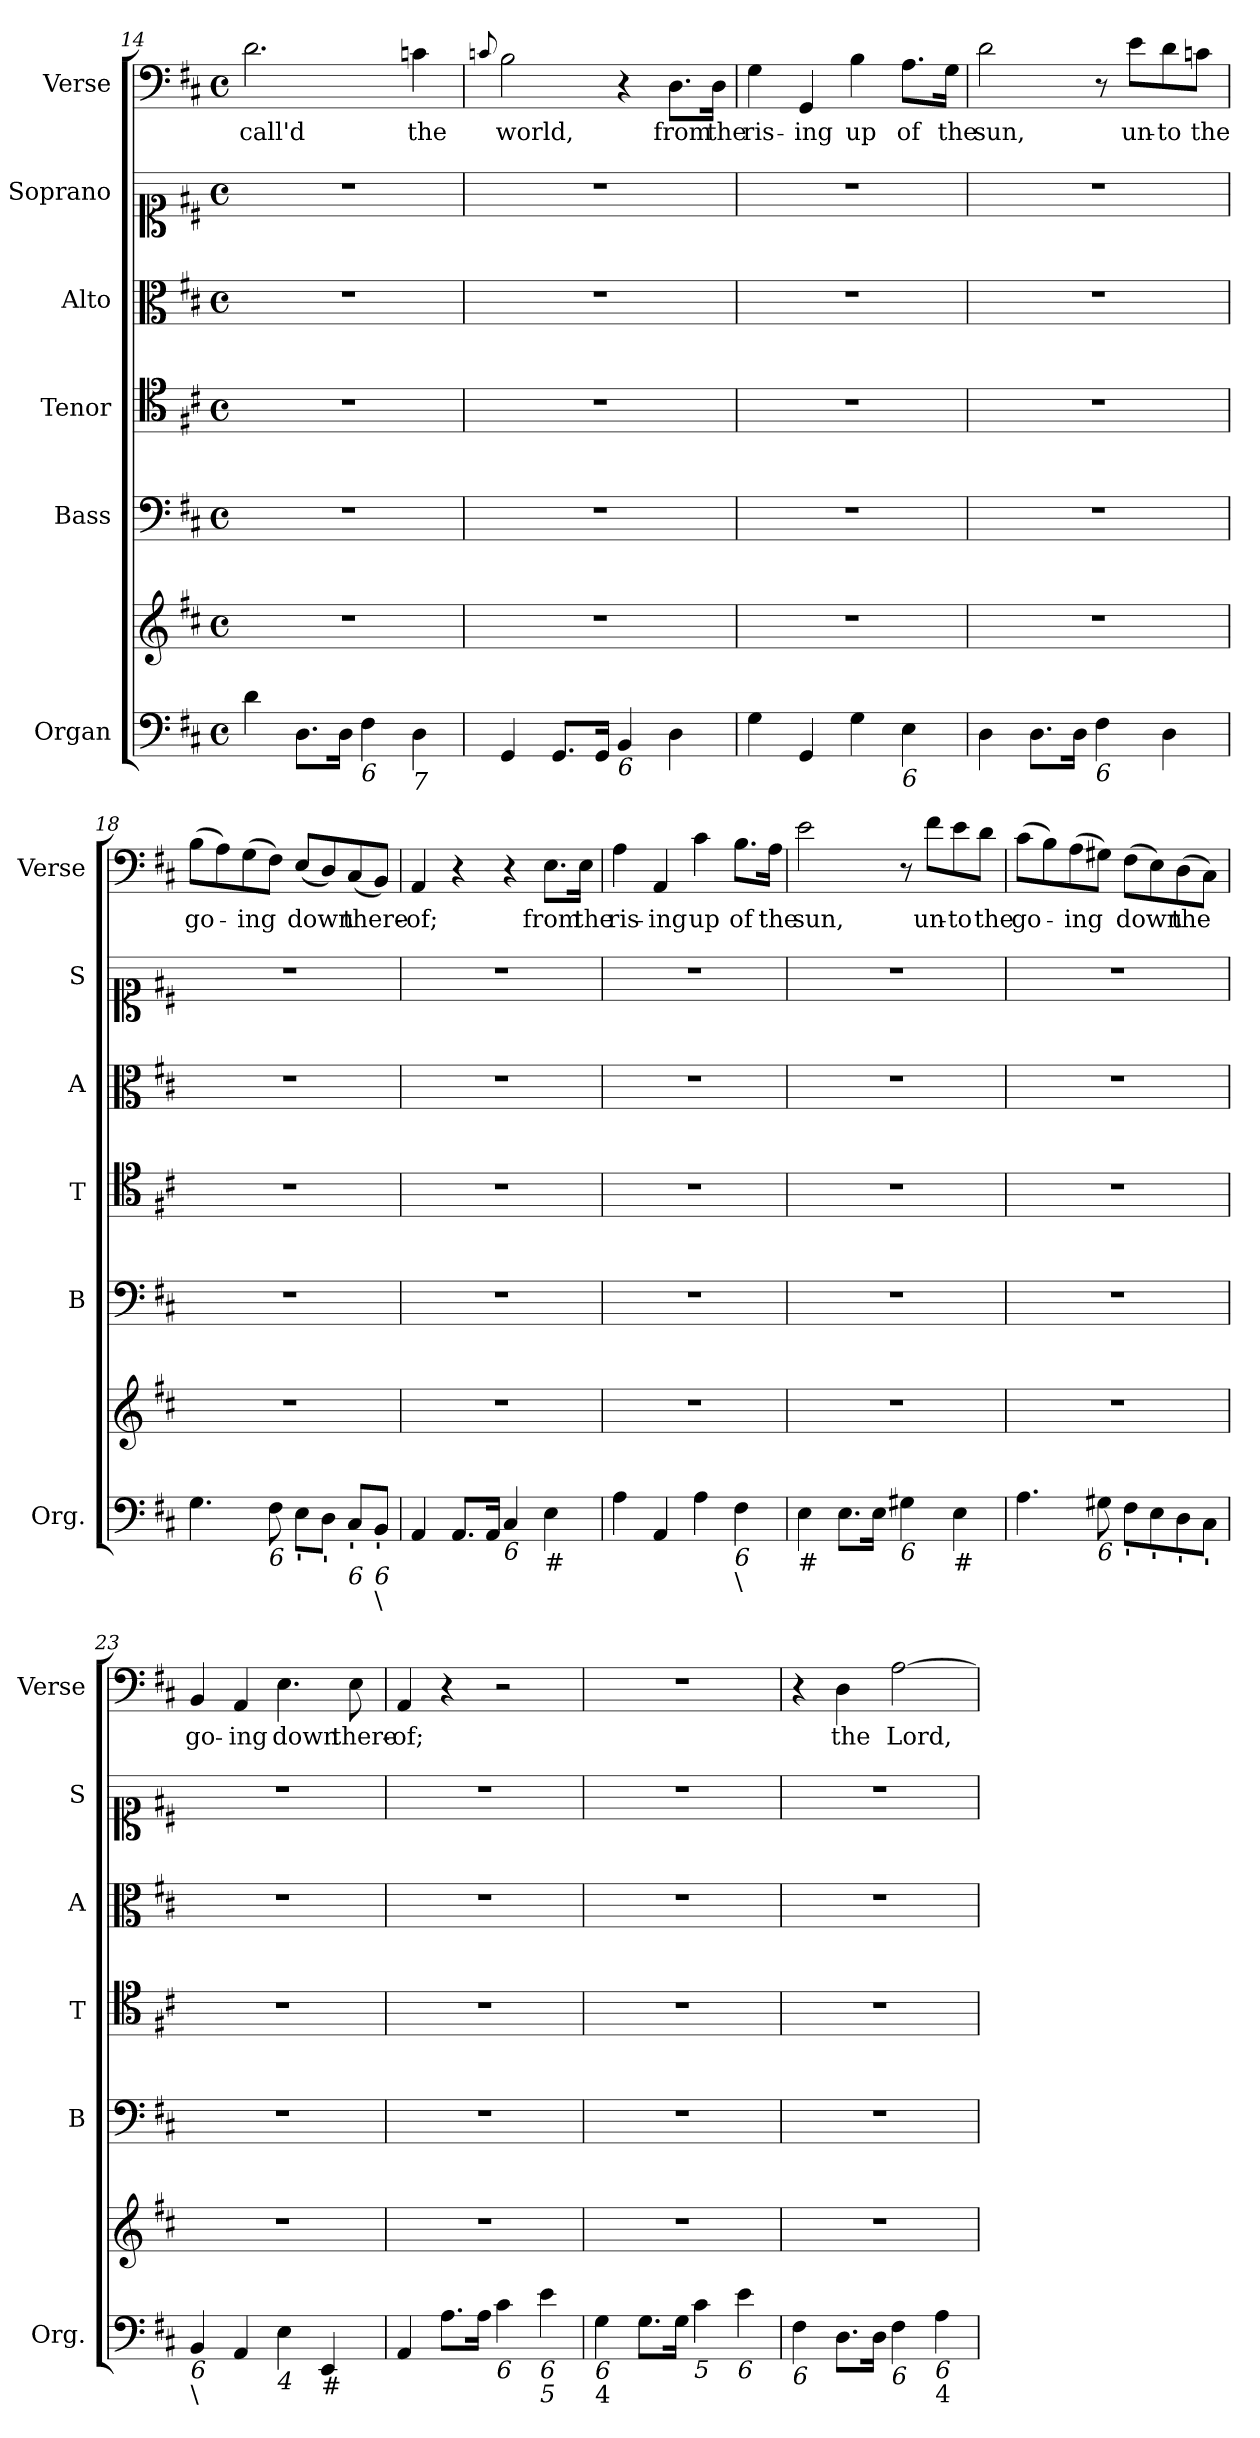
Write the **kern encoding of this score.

**kern	**kern	**kern	**kern	**kern	**kern	**kern	**text
*part6	*part6	*part5	*part4	*part3	*part2	*part1	*part1
*staff7	*staff6	*staff5	*staff4	*staff3	*staff2	*staff1	*staff1
*I"Organ	*	*I"Bass	*I"Tenor	*I"Alto	*I"Soprano	*I"Verse	*
*I'Org.	*	*I'B	*I'T	*I'A	*I'S	*I'Verse	*
*clefF4	*clefG2	*clefF4	*clefC4	*clefC3	*clefC1	*clefF4	*
*k[f#c#]	*k[f#c#]	*k[f#c#]	*k[f#c#]	*k[f#c#]	*k[f#c#]	*k[f#c#]	*
*D:	*D:	*D:	*D:	*D:	*D:	*D:	*
*M4/4	*M4/4	*M4/4	*M4/4	*M4/4	*M4/4	*M4/4	*
*met(c)	*met(c)	*met(c)	*met(c)	*met(c)	*met(c)	*met(c)	*
=14	=14	=14	=14	=14	=14	=14	=14
!	!	!	!	!	!	!	!LO:LY:b
4d\	1r	1r	1r	1r	1r	2.d\	call'd
8.D\L	.	.	.	.	.	.	.
16D\Jk	.	.	.	.	.	.	.
!LO:TX:b:i:t=6	!	!	!	!	!	!	!
4F#\	.	.	.	.	.	.	.
!LO:TX:b:i:t=7	!	!	!	!	!	!	!
!	!	!	!	!	!	!	!LO:LY:b
4D\	.	.	.	.	.	4cn\	the
=15	=15	=15	=15	=15	=15	=15	=15
.	.	.	.	.	.	8qqcn/	.
!	!	!	!	!	!	!	!LO:LY:b
4GG/	1r	1r	1r	1r	1r	2B\	world,
8.GG/L	.	.	.	.	.	.	.
16GG/Jk	.	.	.	.	.	.	.
!LO:TX:b:i:t=6	!	!	!	!	!	!	!
4BB/	.	.	.	.	.	4r	.
!	!	!	!	!	!	!	!LO:LY:b
4D\	.	.	.	.	.	8.D\L	from
!	!	!	!	!	!	!	!LO:LY:b
.	.	.	.	.	.	16D\Jk	the
!!LO:LB:g=z
=16	=16	=16	=16	=16	=16	=16	=16
!	!	!	!	!	!	!	!LO:LY:b
4G\	1r	1r	1r	1r	1r	4G\	ris-
!	!	!	!	!	!	!	!LO:LY:b
4GG/	.	.	.	.	.	4GG/	-ing
!	!	!	!	!	!	!	!LO:LY:b
4G\	.	.	.	.	.	4B\	up
!LO:TX:b:i:t=6	!	!	!	!	!	!	!
!	!	!	!	!	!	!	!LO:LY:b
4E\	.	.	.	.	.	8.A\L	of
!	!	!	!	!	!	!	!LO:LY:b
.	.	.	.	.	.	16G\Jk	the
=17	=17	=17	=17	=17	=17	=17	=17
!	!	!	!	!	!	!	!LO:LY:b
4D\	1r	1r	1r	1r	1r	2d\	sun,
8.D\L	.	.	.	.	.	.	.
16D\Jk	.	.	.	.	.	.	.
!LO:TX:b:i:t=6	!	!	!	!	!	!	!
4F#\	.	.	.	.	.	8r	.
!	!	!	!	!	!	!	!LO:LY:b
.	.	.	.	.	.	8e\L	un-
!	!	!	!	!	!	!	!LO:LY:b
4D\	.	.	.	.	.	8d\	-to
!	!	!	!	!	!	!	!LO:LY:b
.	.	.	.	.	.	8cn\J	the
=18	=18	=18	=18	=18	=18	=18	=18
!	!	!	!	!	!	!	!LO:LY:b
4.G\	1r	1r	1r	1r	1r	(>8B\L	go-
.	.	.	.	.	.	8A\)	.
!	!	!	!	!	!	!	!LO:LY:b
.	.	.	.	.	.	(>8G\	-ing
!LO:TX:b:i:t=6	!	!	!	!	!	!	!
8F#\	.	.	.	.	.	8F#\J)	.
!LO:TX:b:B:t='	!	!	!	!	!	!	!
!	!	!	!	!	!	!	!LO:LY:b
8E\L	.	.	.	.	.	(<8E/L	down
!LO:TX:b:B:t='	!	!	!	!	!	!	!
8D\J	.	.	.	.	.	8D/)	.
!LO:TX:b:B:t='	!	!	!	!	!	!	!
!LO:TX:b:i:t=6	!	!	!	!	!	!	!
!	!	!	!	!	!	!	!LO:LY:b
8C#/L	.	.	.	.	.	(<8C#/	there-
!LO:TX:b:B:t='	!	!	!	!	!	!	!
!LO:TX:b:i:t=6	!	!	!	!	!	!	!
!LO:TX:b:t=\	!	!	!	!	!	!	!
8BB/J	.	.	.	.	.	8BB/J)	.
=19	=19	=19	=19	=19	=19	=19	=19
!	!	!	!	!	!	!	!LO:LY:b
4AA/	1r	1r	1r	1r	1r	4AA/	-of;
8.AA/L	.	.	.	.	.	4r	.
16AA/Jk	.	.	.	.	.	.	.
!LO:TX:b:i:t=6	!	!	!	!	!	!	!
4C#/	.	.	.	.	.	4r	.
!LO:TX:b:t=#	!	!	!	!	!	!	!
!	!	!	!	!	!	!	!LO:LY:b
4E\	.	.	.	.	.	8.E\L	from
!	!	!	!	!	!	!	!LO:LY:b
.	.	.	.	.	.	16E\Jk	the
=20	=20	=20	=20	=20	=20	=20	=20
!	!	!	!	!	!	!	!LO:LY:b
4A\	1r	1r	1r	1r	1r	4A\	ris-
!	!	!	!	!	!	!	!LO:LY:b
4AA/	.	.	.	.	.	4AA/	-ing
!	!	!	!	!	!	!	!LO:LY:b
4A\	.	.	.	.	.	4c#\	up
!LO:TX:b:i:t=6	!	!	!	!	!	!	!
!LO:TX:b:t=\	!	!	!	!	!	!	!
!	!	!	!	!	!	!	!LO:LY:b
4F#\	.	.	.	.	.	8.B\L	of
!	!	!	!	!	!	!	!LO:LY:b
.	.	.	.	.	.	16A\Jk	the
!!LO:PB:g=z
=21	=21	=21	=21	=21	=21	=21	=21
!LO:TX:b:t=#	!	!	!	!	!	!	!
!	!	!	!	!	!	!	!LO:LY:b
4E\	1r	1r	1r	1r	1r	2e\	sun,
8.E\L	.	.	.	.	.	.	.
16E\Jk	.	.	.	.	.	.	.
!LO:TX:b:i:t=6	!	!	!	!	!	!	!
4G#X\	.	.	.	.	.	8r	.
!	!	!	!	!	!	!	!LO:LY:b
.	.	.	.	.	.	8f#\L	un-
!LO:TX:b:t=#	!	!	!	!	!	!	!
!	!	!	!	!	!	!	!LO:LY:b
4E\	.	.	.	.	.	8e\	-to
!	!	!	!	!	!	!	!LO:LY:b
.	.	.	.	.	.	8d\J	the
=22	=22	=22	=22	=22	=22	=22	=22
!	!	!	!	!	!	!	!LO:LY:b
4.A\	1r	1r	1r	1r	1r	(>8c#\L	go-
.	.	.	.	.	.	8B\)	.
!	!	!	!	!	!	!	!LO:LY:b
.	.	.	.	.	.	(>8A\	-ing
!LO:TX:b:i:t=6	!	!	!	!	!	!	!
8G#X\	.	.	.	.	.	8G#X\J)	.
!LO:TX:b:B:t='	!	!	!	!	!	!	!
!	!	!	!	!	!	!	!LO:LY:b
8F#\L	.	.	.	.	.	(>8F#\L	down
!LO:TX:b:B:t='	!	!	!	!	!	!	!
8E\	.	.	.	.	.	8E\)	.
!LO:TX:b:B:t='	!	!	!	!	!	!	!
!	!	!	!	!	!	!	!LO:LY:b
8D\	.	.	.	.	.	(>8D\	the
!LO:TX:b:B:t='	!	!	!	!	!	!	!
8C#\J	.	.	.	.	.	8C#\J)	.
=23	=23	=23	=23	=23	=23	=23	=23
!LO:TX:b:i:t=6	!	!	!	!	!	!	!
!LO:TX:b:t=\	!	!	!	!	!	!	!
!	!	!	!	!	!	!	!LO:LY:b
4BB/	1r	1r	1r	1r	1r	4BB/	go-
!	!	!	!	!	!	!	!LO:LY:b
4AA/	.	.	.	.	.	4AA/	-ing
!LO:TX:b:i:t=4	!	!	!	!	!	!	!
!	!	!	!	!	!	!	!LO:LY:b
4E\	.	.	.	.	.	4.E\	down
!LO:TX:b:t=#	!	!	!	!	!	!	!
4EE/	.	.	.	.	.	.	.
!	!	!	!	!	!	!	!LO:LY:b
.	.	.	.	.	.	8E\	there-
=24	=24	=24	=24	=24	=24	=24	=24
!	!	!	!	!	!	!	!LO:LY:b
4AA/	1r	1r	1r	1r	1r	4AA/	-of;
8.A\L	.	.	.	.	.	4r	.
16A\Jk	.	.	.	.	.	.	.
!LO:TX:b:i:t=6	!	!	!	!	!	!	!
4c#\	.	.	.	.	.	2r	.
!LO:TX:b:i:t=6	!	!	!	!	!	!	!
!LO:TX:b:i:t=5	!	!	!	!	!	!	!
4e\	.	.	.	.	.	.	.
=25	=25	=25	=25	=25	=25	=25	=25
!LO:TX:b:i:t=6	!	!	!	!	!	!	!
!LO:TX:b:t=4	!	!	!	!	!	!	!
4G\	1r	1r	1r	1r	1r	1r	.
8.G\L	.	.	.	.	.	.	.
16G\Jk	.	.	.	.	.	.	.
!LO:TX:b:i:t=5	!	!	!	!	!	!	!
4c#\	.	.	.	.	.	.	.
!LO:TX:b:i:t=6	!	!	!	!	!	!	!
4e\	.	.	.	.	.	.	.
!!LO:LB:g=z
=26	=26	=26	=26	=26	=26	=26	=26
!LO:TX:b:i:t=6	!	!	!	!	!	!	!
4F#\	1r	1r	1r	1r	1r	4r	.
!	!	!	!	!	!	!	!LO:LY:b
8.D\L	.	.	.	.	.	4D\	the
16D\Jk	.	.	.	.	.	.	.
!LO:TX:b:i:t=6	!	!	!	!	!	!	!
!	!	!	!	!	!	!	!LO:LY:b
4F#\	.	.	.	.	.	[2A\	Lord,
!LO:TX:b:i:t=6	!	!	!	!	!	!	!
!LO:TX:b:t=4	!	!	!	!	!	!	!
4A\	.	.	.	.	.	.	.
=	=	=	=	=	=	=	=
*-	*-	*-	*-	*-	*-	*-	*-
